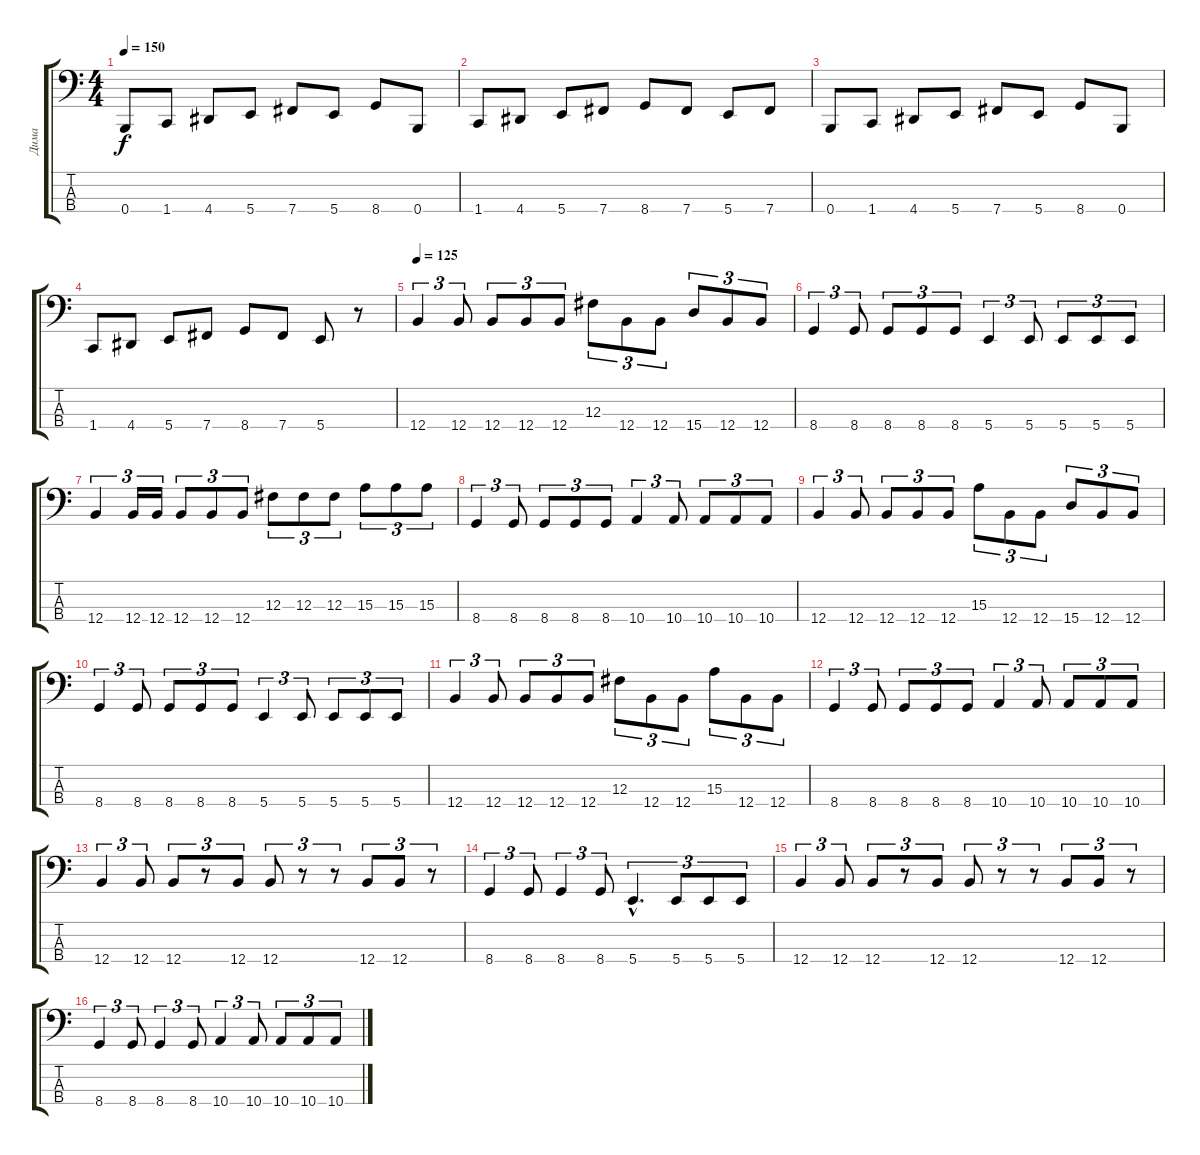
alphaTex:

\track ("Дима" "Дима") {instrument electricbassfinger}
\staff {score tabs}
\tuning (E2 B1 Gb1 B0) {hide}
\ts (4 4)
\tempo 150
\clef f4
\ks c
0.4.8{dy f} 1.4.8 4.4.8 5.4.8 7.4.8 5.4.8 8.4.8 0.4.8 |
1.4.8 4.4.8 5.4.8 7.4.8 8.4.8 7.4.8 5.4.8 7.4.8 |
0.4.8 1.4.8 4.4.8 5.4.8 7.4.8 5.4.8 8.4.8 0.4.8 |
1.4.8 4.4.8 5.4.8 7.4.8 8.4.8 7.4.8 5.4.8 r.8 |
\tempo 125
12.4.4{tu (3 2)} 12.4.8{tu (3 2)} 12.4.8{tu (3 2)} 12.4.8{tu (3 2)} 12.4.8{tu (3 2)} 12.3.8{tu (3 2)} 12.4.8{tu (3 2)} 12.4.8{tu (3 2)} 15.4.8{tu (3 2)} 12.4.8{tu (3 2)} 12.4.8{tu (3 2)} |
8.4.4{tu (3 2)} 8.4.8{tu (3 2)} 8.4.8{tu (3 2)} 8.4.8{tu (3 2)} 8.4.8{tu (3 2)} 5.4.4{tu (3 2)} 5.4.8{tu (3 2)} 5.4.8{tu (3 2)} 5.4.8{tu (3 2)} 5.4.8{tu (3 2)} |
12.4.4{tu (3 2)} 12.4.16{tu (3 2)} 12.4.16{tu (3 2)} 12.4.8{tu (3 2)} 12.4.8{tu (3 2)} 12.4.8{tu (3 2)} 12.3.8{tu (3 2)} 12.3.8{tu (3 2)} 12.3.8{tu (3 2)} 15.3.8{tu (3 2)} 15.3.8{tu (3 2)} 15.3.8{tu (3 2)} |
8.4.4{tu (3 2)} 8.4.8{tu (3 2)} 8.4.8{tu (3 2)} 8.4.8{tu (3 2)} 8.4.8{tu (3 2)} 10.4.4{tu (3 2)} 10.4.8{tu (3 2)} 10.4.8{tu (3 2)} 10.4.8{tu (3 2)} 10.4.8{tu (3 2)} |
12.4.4{tu (3 2)} 12.4.8{tu (3 2)} 12.4.8{tu (3 2)} 12.4.8{tu (3 2)} 12.4.8{tu (3 2)} 15.3.8{tu (3 2)} 12.4.8{tu (3 2)} 12.4.8{tu (3 2)} 15.4.8{tu (3 2)} 12.4.8{tu (3 2)} 12.4.8{tu (3 2)} |
8.4.4{tu (3 2)} 8.4.8{tu (3 2)} 8.4.8{tu (3 2)} 8.4.8{tu (3 2)} 8.4.8{tu (3 2)} 5.4.4{tu (3 2)} 5.4.8{tu (3 2)} 5.4.8{tu (3 2)} 5.4.8{tu (3 2)} 5.4.8{tu (3 2)} |
12.4.4{tu (3 2)} 12.4.8{tu (3 2)} 12.4.8{tu (3 2)} 12.4.8{tu (3 2)} 12.4.8{tu (3 2)} 12.3.8{tu (3 2)} 12.4.8{tu (3 2)} 12.4.8{tu (3 2)} 15.3.8{tu (3 2)} 12.4.8{tu (3 2)} 12.4.8{tu (3 2)} |
8.4.4{tu (3 2)} 8.4.8{tu (3 2)} 8.4.8{tu (3 2)} 8.4.8{tu (3 2)} 8.4.8{tu (3 2)} 10.4.4{tu (3 2)} 10.4.8{tu (3 2)} 10.4.8{tu (3 2)} 10.4.8{tu (3 2)} 10.4.8{tu (3 2)} |
12.4.4{tu (3 2)} 12.4.8{tu (3 2)} 12.4.8{tu (3 2)} r.8{tu (3 2)} 12.4.8{tu (3 2)} 12.4.8{tu (3 2)} r.8{tu (3 2)} r.8{tu (3 2)} 12.4.8{tu (3 2)} 12.4.8{tu (3 2)} r.8{tu (3 2)} |
8.4.4{tu (3 2)} 8.4.8{tu (3 2)} 8.4.4{tu (3 2)} 8.4.8{tu (3 2)} 5.4{hac}.4{d tu (3 2)} 5.4.8{tu (3 2)} 5.4.8{tu (3 2)} 5.4.8{tu (3 2)} |
12.4.4{tu (3 2)} 12.4.8{tu (3 2)} 12.4.8{tu (3 2)} r.8{tu (3 2)} 12.4.8{tu (3 2)} 12.4.8{tu (3 2)} r.8{tu (3 2)} r.8{tu (3 2)} 12.4.8{tu (3 2)} 12.4.8{tu (3 2)} r.8{tu (3 2)} |
8.4.4{tu (3 2)} 8.4.8{tu (3 2)} 8.4.4{tu (3 2)} 8.4.8{tu (3 2)} 10.4.4{tu (3 2)} 10.4.8{tu (3 2)} 10.4.8{tu (3 2)} 10.4.8{tu (3 2)} 10.4.8{tu (3 2)}
